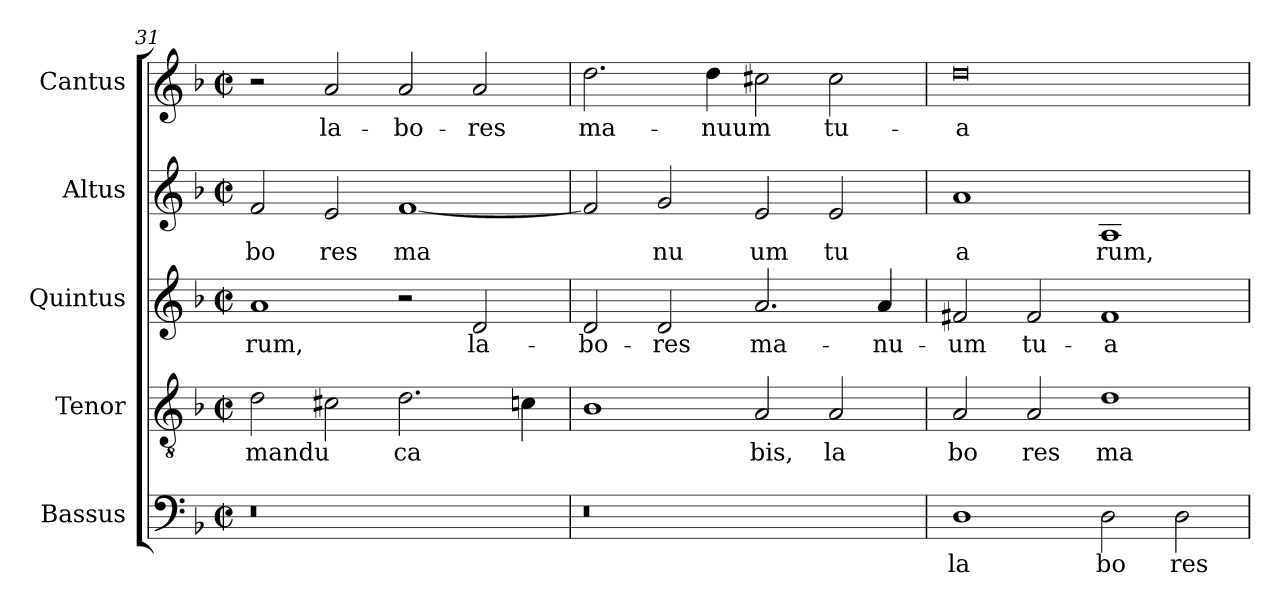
**kern	**text	**kern	**text	**kern	**text	**kern	**text	**kern	**text
*part5	*part5	*part4	*part4	*part3	*part3	*part2	*part2	*part1	*part1
*staff5	*staff5	*staff4	*staff4	*staff3	*staff3	*staff2	*staff2	*staff1	*staff1
*I"Bassus	*	*I"Tenor	*	*I"Quintus	*	*I"Altus	*	*I"Cantus	*
!!LO:LB:g=z
*clefF4	*	*clefGv2	*	*clefG2	*	*clefG2	*	*clefG2	*
*k[b-]	*	*k[b-]	*	*k[b-]	*	*k[b-]	*	*k[b-]	*
*F:	*	*F:	*	*F:	*	*F:	*	*F:	*
*M2/2	*	*M2/2	*	*M2/2	*	*M2/2	*	*M2/2	*
*met(c|)	*	*met(c|)	*	*met(c|)	*	*met(c|)	*	*met(c|)	*
=31	=31	=31	=31	=31	=31	=31	=31	=31	=31
!	!	!	!LO:LY:b:cj	!	!LO:LY:b:cj	!	!LO:LY:b:cj	!	!
0r	.	2d\	mandu	1a	rum,	2f/	bo	2r	.
!	!	!	!	!	!	!	!LO:LY:b:cj	!	!LO:LY:b:cj
.	.	2c#X\	.	.	.	2e/	res	2a/	la-
!	!	!	!LO:LY:b:cj	!	!	!	!LO:LY:b:cj	!	!LO:LY:b:cj
.	.	2.d\	ca	2r	.	[<1f	ma	2a/	-bo-
!	!	!	!	!	!LO:LY:b:cj	!	!	!	!LO:LY:b:cj
.	.	.	.	2d/	la-	.	.	2a/	-res
.	.	4cn\	.	.	.	.	.	.	.
=32	=32	=32	=32	=32	=32	=32	=32	=32	=32
!	!	!	!	!	!LO:LY:b:cj	!	!	!	!LO:LY:b:cj
0r	.	1B-	.	2d/	-bo-	2f/]	.	2.dd\	ma-
!	!	!	!	!	!LO:LY:b:cj	!	!LO:LY:b:cj	!	!
.	.	.	.	2d/	-res	2g/	nu	.	.
!	!	!	!	!	!	!	!	!	!LO:LY:b
.	.	.	.	.	.	.	.	4dd\	-nuum
!	!	!	!LO:LY:b:cj	!	!LO:LY:b:cj	!	!LO:LY:b:cj	!	!
.	.	2A/	bis,	2.a/	ma-	2e/	um	2cc#X\	.
!	!	!	!LO:LY:b:cj	!	!	!	!LO:LY:b:cj	!	!LO:LY:b:cj
.	.	2A/	la	.	.	2e/	tu	2cc#\	tu-
!	!	!	!	!	!LO:LY:b:cj	!	!	!	!
.	.	.	.	4a/	-nu-	.	.	.	.
=33	=33	=33	=33	=33	=33	=33	=33	=33	=33
!	!LO:LY:b:cj	!	!LO:LY:b:cj	!	!LO:LY:b:cj	!	!LO:LY:b:cj	!	!LO:LY:b:cj
1D	la	2A/	bo	2f#X/	-um	1a	a	0dd	-a-
!	!	!	!LO:LY:b:cj	!	!LO:LY:b:cj	!	!	!	!
.	.	2A/	res	2f#/	tu-	.	.	.	.
!	!LO:LY:b:cj	!	!LO:LY:b:cj	!	!LO:LY:b:cj	!	!LO:LY:b:cj	!	!
2D\	bo	1d	ma	1f#	-a-	1A	rum,	.	.
!	!LO:LY:b:cj	!	!	!	!	!	!	!	!
2D\	res	.	.	.	.	.	.	.	.
=	=	=	=	=	=	=	=	=	=
*-	*-	*-	*-	*-	*-	*-	*-	*-	*-
